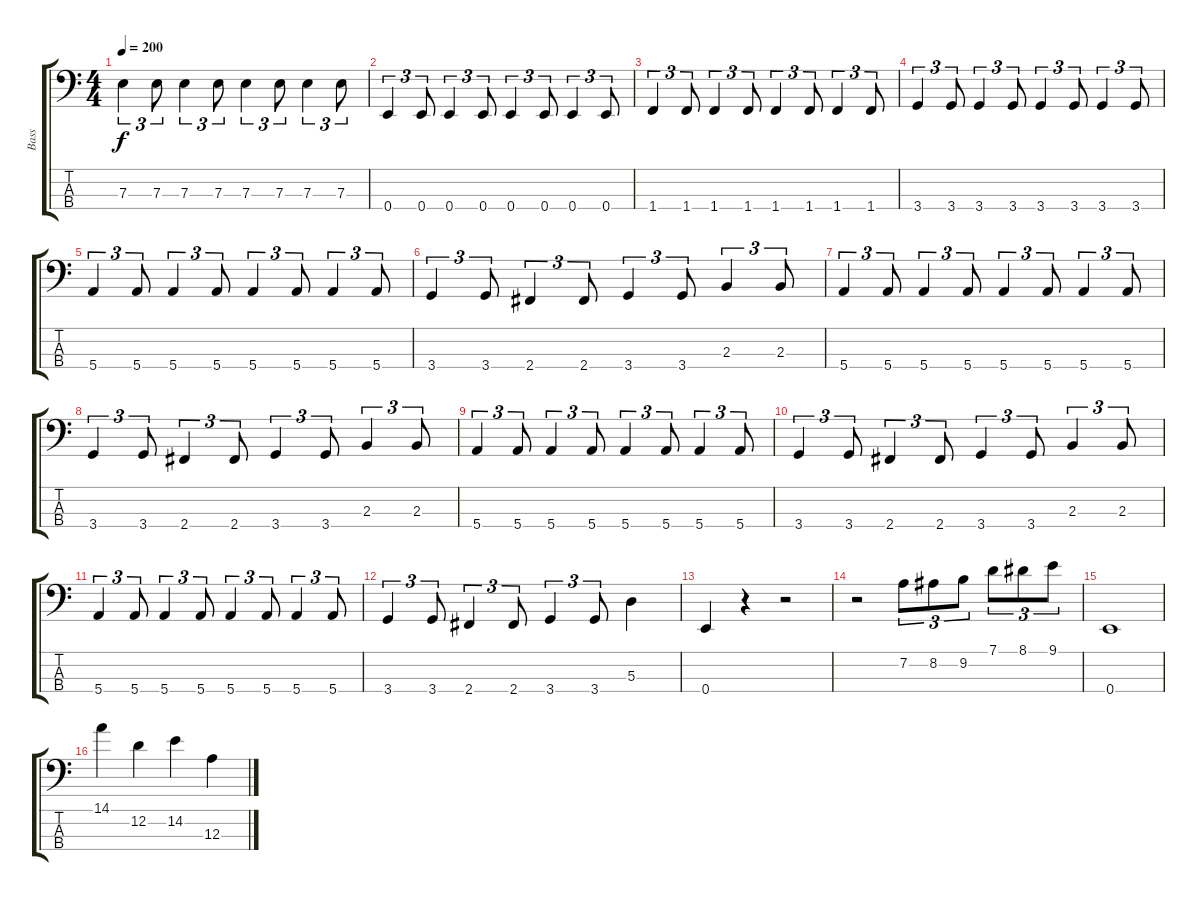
\track ("Bass" "Bass") {instrument electricbasspick}
\staff {score tabs}
\tuning (G2 D2 A1 E1) {hide}
\ts (4 4)
\tempo 200
\clef f4
\ks c
7.3.4{tu (3 2) dy f} 7.3.8{tu (3 2)} 7.3.4{tu (3 2)} 7.3.8{tu (3 2)} 7.3.4{tu (3 2)} 7.3.8{tu (3 2)} 7.3.4{tu (3 2)} 7.3.8{tu (3 2)} |
0.4.4{tu (3 2)} 0.4.8{tu (3 2)} 0.4.4{tu (3 2)} 0.4.8{tu (3 2)} 0.4.4{tu (3 2)} 0.4.8{tu (3 2)} 0.4.4{tu (3 2)} 0.4.8{tu (3 2)} |
1.4.4{tu (3 2)} 1.4.8{tu (3 2)} 1.4.4{tu (3 2)} 1.4.8{tu (3 2)} 1.4.4{tu (3 2)} 1.4.8{tu (3 2)} 1.4.4{tu (3 2)} 1.4.8{tu (3 2)} |
3.4.4{tu (3 2)} 3.4.8{tu (3 2)} 3.4.4{tu (3 2)} 3.4.8{tu (3 2)} 3.4.4{tu (3 2)} 3.4.8{tu (3 2)} 3.4.4{tu (3 2)} 3.4.8{tu (3 2)} |
5.4.4{tu (3 2)} 5.4.8{tu (3 2)} 5.4.4{tu (3 2)} 5.4.8{tu (3 2)} 5.4.4{tu (3 2)} 5.4.8{tu (3 2)} 5.4.4{tu (3 2)} 5.4.8{tu (3 2)} |
3.4.4{tu (3 2)} 3.4.8{tu (3 2)} 2.4.4{tu (3 2)} 2.4.8{tu (3 2)} 3.4.4{tu (3 2)} 3.4.8{tu (3 2)} 2.3.4{tu (3 2)} 2.3.8{tu (3 2)} |
5.4.4{tu (3 2)} 5.4.8{tu (3 2)} 5.4.4{tu (3 2)} 5.4.8{tu (3 2)} 5.4.4{tu (3 2)} 5.4.8{tu (3 2)} 5.4.4{tu (3 2)} 5.4.8{tu (3 2)} |
3.4.4{tu (3 2)} 3.4.8{tu (3 2)} 2.4.4{tu (3 2)} 2.4.8{tu (3 2)} 3.4.4{tu (3 2)} 3.4.8{tu (3 2)} 2.3.4{tu (3 2)} 2.3.8{tu (3 2)} |
5.4.4{tu (3 2)} 5.4.8{tu (3 2)} 5.4.4{tu (3 2)} 5.4.8{tu (3 2)} 5.4.4{tu (3 2)} 5.4.8{tu (3 2)} 5.4.4{tu (3 2)} 5.4.8{tu (3 2)} |
3.4.4{tu (3 2)} 3.4.8{tu (3 2)} 2.4.4{tu (3 2)} 2.4.8{tu (3 2)} 3.4.4{tu (3 2)} 3.4.8{tu (3 2)} 2.3.4{tu (3 2)} 2.3.8{tu (3 2)} |
5.4.4{tu (3 2)} 5.4.8{tu (3 2)} 5.4.4{tu (3 2)} 5.4.8{tu (3 2)} 5.4.4{tu (3 2)} 5.4.8{tu (3 2)} 5.4.4{tu (3 2)} 5.4.8{tu (3 2)} |
3.4.4{tu (3 2)} 3.4.8{tu (3 2)} 2.4.4{tu (3 2)} 2.4.8{tu (3 2)} 3.4.4{tu (3 2)} 3.4.8{tu (3 2)} 5.3.4 |
0.4.4 r.4 r.2 |
r.2 7.2.8{tu (3 2)} 8.2.8{tu (3 2)} 9.2.8{tu (3 2)} 7.1.8{tu (3 2)} 8.1.8{tu (3 2)} 9.1.8{tu (3 2)} |
0.4.1 |
14.1.4 12.2.4 14.2.4 12.3.4
